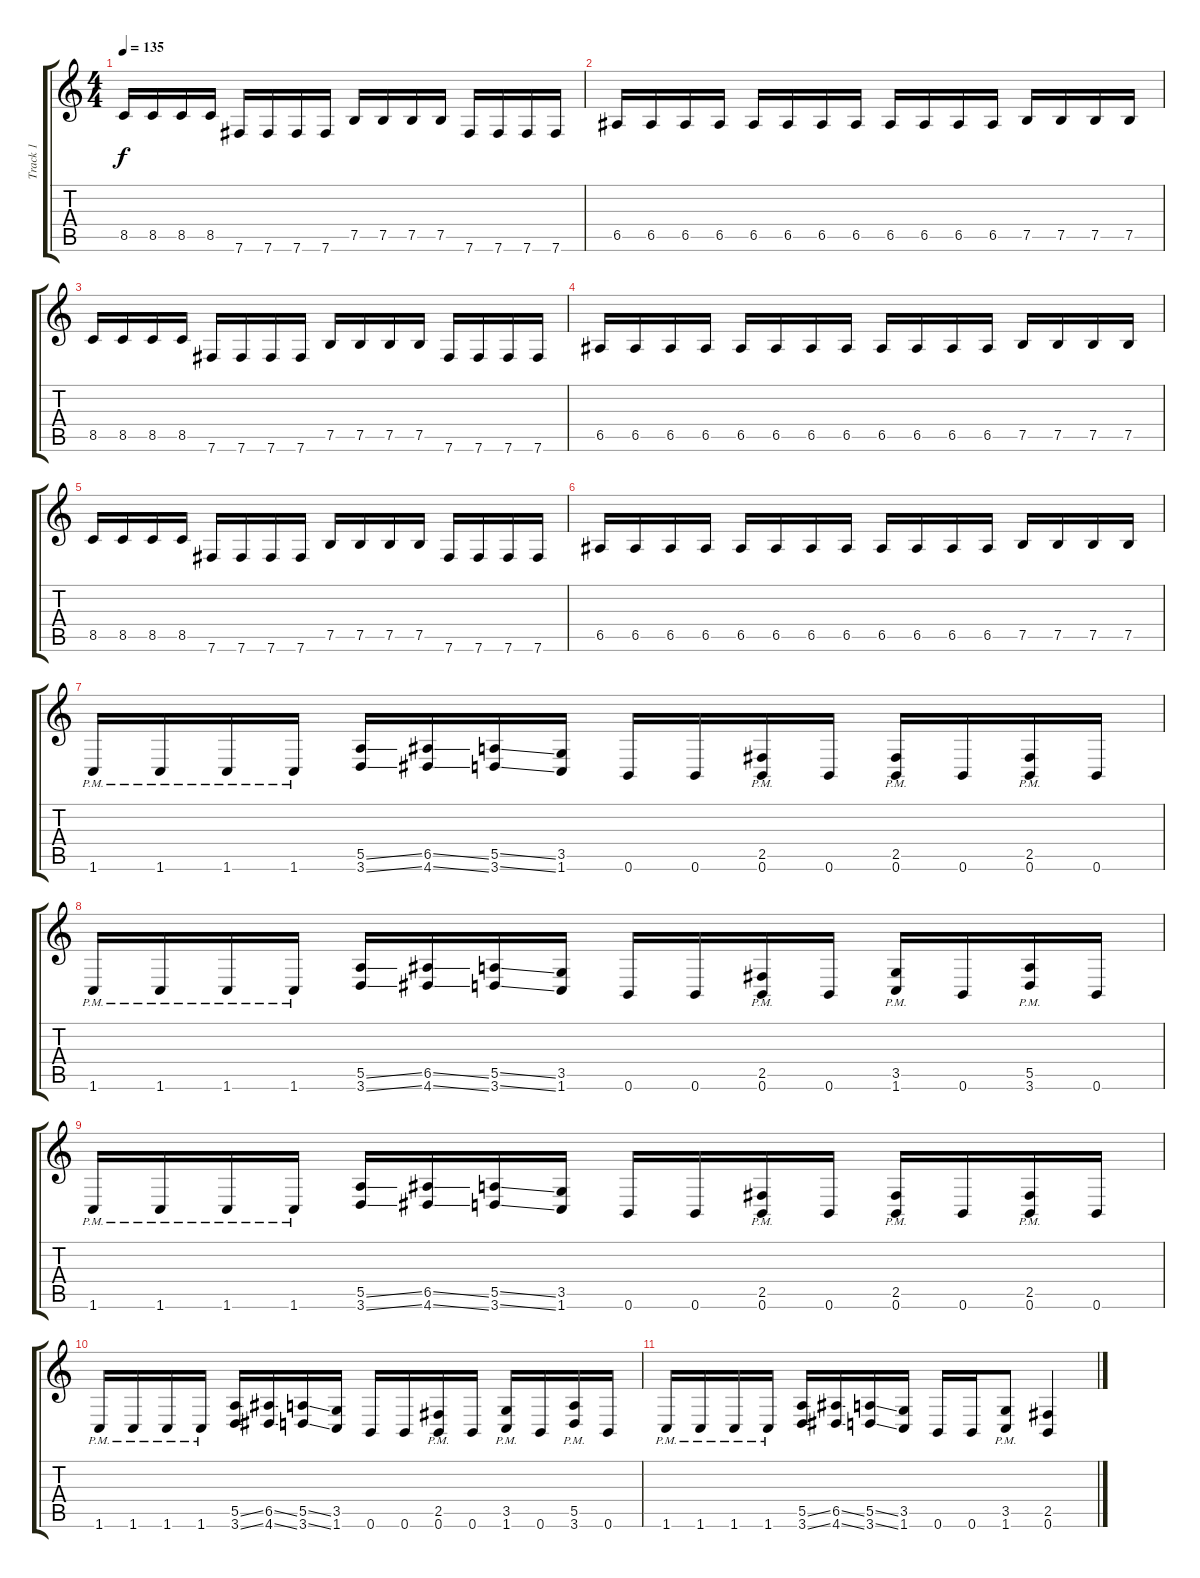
\track ("Track 1" "Track 1") {instrument distortionguitar}
\staff {score tabs}
\tuning (B3 Gb3 D3 A2 E2 B1) {hide}
\ts (4 4)
\tempo 135
\clef g2
\ks c
8.5.16{dy f} 8.5.16 8.5.16 8.5.16 7.6.16 7.6.16 7.6.16 7.6.16 7.5.16 7.5.16 7.5.16 7.5.16 7.6.16 7.6.16 7.6.16 7.6.16 |
6.5.16 6.5.16 6.5.16 6.5.16 6.5.16 6.5.16 6.5.16 6.5.16 6.5.16 6.5.16 6.5.16 6.5.16 7.5.16 7.5.16 7.5.16 7.5.16 |
8.5.16 8.5.16 8.5.16 8.5.16 7.6.16 7.6.16 7.6.16 7.6.16 7.5.16 7.5.16 7.5.16 7.5.16 7.6.16 7.6.16 7.6.16 7.6.16 |
6.5.16 6.5.16 6.5.16 6.5.16 6.5.16 6.5.16 6.5.16 6.5.16 6.5.16 6.5.16 6.5.16 6.5.16 7.5.16 7.5.16 7.5.16 7.5.16 |
8.5.16 8.5.16 8.5.16 8.5.16 7.6.16 7.6.16 7.6.16 7.6.16 7.5.16 7.5.16 7.5.16 7.5.16 7.6.16 7.6.16 7.6.16 7.6.16 |
6.5.16 6.5.16 6.5.16 6.5.16 6.5.16 6.5.16 6.5.16 6.5.16 6.5.16 6.5.16 6.5.16 6.5.16 7.5.16 7.5.16 7.5.16 7.5.16 |
1.6{pm}.16 1.6{pm}.16 1.6{pm}.16 1.6{pm}.16 (5.5{ss} 3.6{ss}).16 (6.5{ss} 4.6{ss}).16 (5.5{ss} 3.6{ss}).16 (3.5 1.6).16 0.6.16 0.6.16 (2.5{pm} 0.6{pm}).16 0.6.16 (2.5{pm} 0.6{pm}).16 0.6.16 (2.5{pm} 0.6{pm}).16 0.6.16 |
1.6{pm}.16 1.6{pm}.16 1.6{pm}.16 1.6{pm}.16 (5.5{ss} 3.6{ss}).16 (6.5{ss} 4.6{ss}).16 (5.5{ss} 3.6{ss}).16 (3.5 1.6).16 0.6.16 0.6.16 (2.5{pm} 0.6{pm}).16 0.6.16 (3.5{pm} 1.6{pm}).16 0.6.16 (5.5{pm} 3.6{pm}).16 0.6.16 |
1.6{pm}.16 1.6{pm}.16 1.6{pm}.16 1.6{pm}.16 (5.5{ss} 3.6{ss}).16 (6.5{ss} 4.6{ss}).16 (5.5{ss} 3.6{ss}).16 (3.5 1.6).16 0.6.16 0.6.16 (2.5{pm} 0.6{pm}).16 0.6.16 (2.5{pm} 0.6{pm}).16 0.6.16 (2.5{pm} 0.6{pm}).16 0.6.16 |
1.6{pm}.16 1.6{pm}.16 1.6{pm}.16 1.6{pm}.16 (5.5{ss} 3.6{ss}).16 (6.5{ss} 4.6{ss}).16 (5.5{ss} 3.6{ss}).16 (3.5 1.6).16 0.6.16 0.6.16 (2.5{pm} 0.6{pm}).16 0.6.16 (3.5{pm} 1.6{pm}).16 0.6.16 (5.5{pm} 3.6{pm}).16 0.6.16 |
1.6{pm}.16 1.6{pm}.16 1.6{pm}.16 1.6{pm}.16 (5.5{ss} 3.6{ss}).16 (6.5{ss} 4.6{ss}).16 (5.5{ss} 3.6{ss}).16 (3.5 1.6).16 0.6.16 0.6.16 (3.5{pm} 1.6{pm}).8 (2.5 0.6).4
